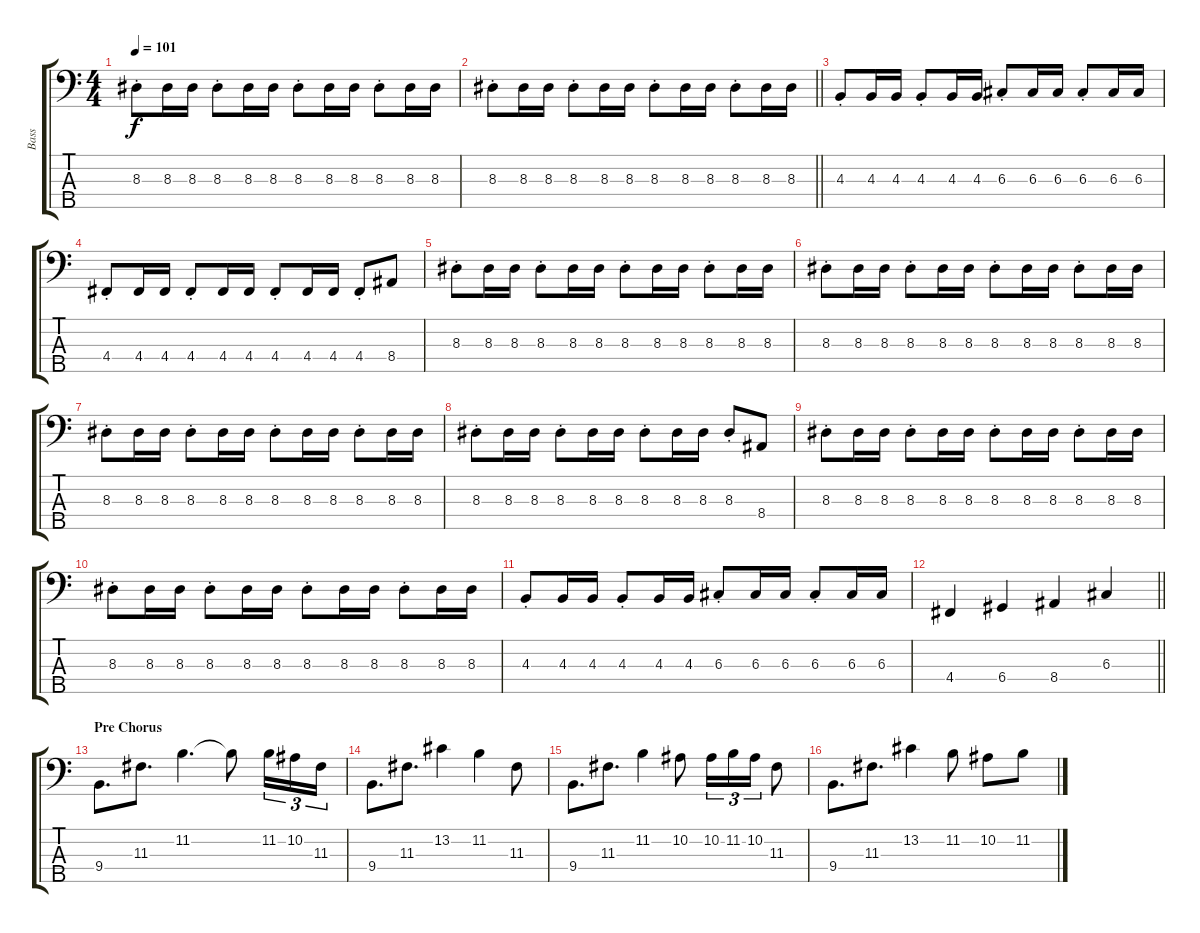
\track ("Bass" "Bass") {instrument electricbassfinger}
\staff {score tabs}
\tuning (F2 C2 G1 D1 A0) {hide}
\ts (4 4)
\tempo 101
\clef f4
\ks c
8.3{st}.8{dy f} 8.3.16 8.3.16 8.3{st}.8 8.3.16 8.3.16 8.3{st}.8 8.3.16 8.3.16 8.3{st}.8 8.3.16 8.3.16 |
\barLineRight lightlight
8.3{st}.8 8.3.16 8.3.16 8.3{st}.8 8.3.16 8.3.16 8.3{st}.8 8.3.16 8.3.16 8.3{st}.8 8.3.16 8.3.16 |
4.3{st}.8 4.3.16 4.3.16 4.3{st}.8 4.3.16 4.3.16 6.3{st}.8 6.3.16 6.3.16 6.3{st}.8 6.3.16 6.3.16 |
4.4{st}.8 4.4.16 4.4.16 4.4{st}.8 4.4.16 4.4.16 4.4{st}.8 4.4.16 4.4.16 4.4{st}.8 8.4.8 |
8.3{st}.8 8.3.16 8.3.16 8.3{st}.8 8.3.16 8.3.16 8.3{st}.8 8.3.16 8.3.16 8.3{st}.8 8.3.16 8.3.16 |
8.3{st}.8 8.3.16 8.3.16 8.3{st}.8 8.3.16 8.3.16 8.3{st}.8 8.3.16 8.3.16 8.3{st}.8 8.3.16 8.3.16 |
8.3{st}.8 8.3.16 8.3.16 8.3{st}.8 8.3.16 8.3.16 8.3{st}.8 8.3.16 8.3.16 8.3{st}.8 8.3.16 8.3.16 |
8.3{st}.8 8.3.16 8.3.16 8.3{st}.8 8.3.16 8.3.16 8.3{st}.8 8.3.16 8.3.16 8.3{st}.8 8.4.8 |
8.3{st}.8 8.3.16 8.3.16 8.3{st}.8 8.3.16 8.3.16 8.3{st}.8 8.3.16 8.3.16 8.3{st}.8 8.3.16 8.3.16 |
8.3{st}.8 8.3.16 8.3.16 8.3{st}.8 8.3.16 8.3.16 8.3{st}.8 8.3.16 8.3.16 8.3{st}.8 8.3.16 8.3.16 |
4.3{st}.8 4.3.16 4.3.16 4.3{st}.8 4.3.16 4.3.16 6.3{st}.8 6.3.16 6.3.16 6.3{st}.8 6.3.16 6.3.16 |
\barLineRight lightlight
4.4.4 6.4.4 8.4.4 6.3.4 |
\section ("" "Pre Chorus")
9.4.8{d} 11.3.8{d} 11.2.4{d} 11.2{t}.8 11.2.16{tu (3 2)} 10.2.16{tu (3 2)} 11.3.16{tu (3 2)} |
9.4.8{d} 11.3.8{d} 13.2.4 11.2.4 11.3.8 |
9.4.8{d} 11.3.8{d} 11.2.4 10.2.8 10.2.16{tu (3 2)} 11.2.16{tu (3 2)} 10.2.16{tu (3 2)} 11.3.8 |
9.4.8{d} 11.3.8{d} 13.2.4 11.2.8 10.2.8 11.2.8
